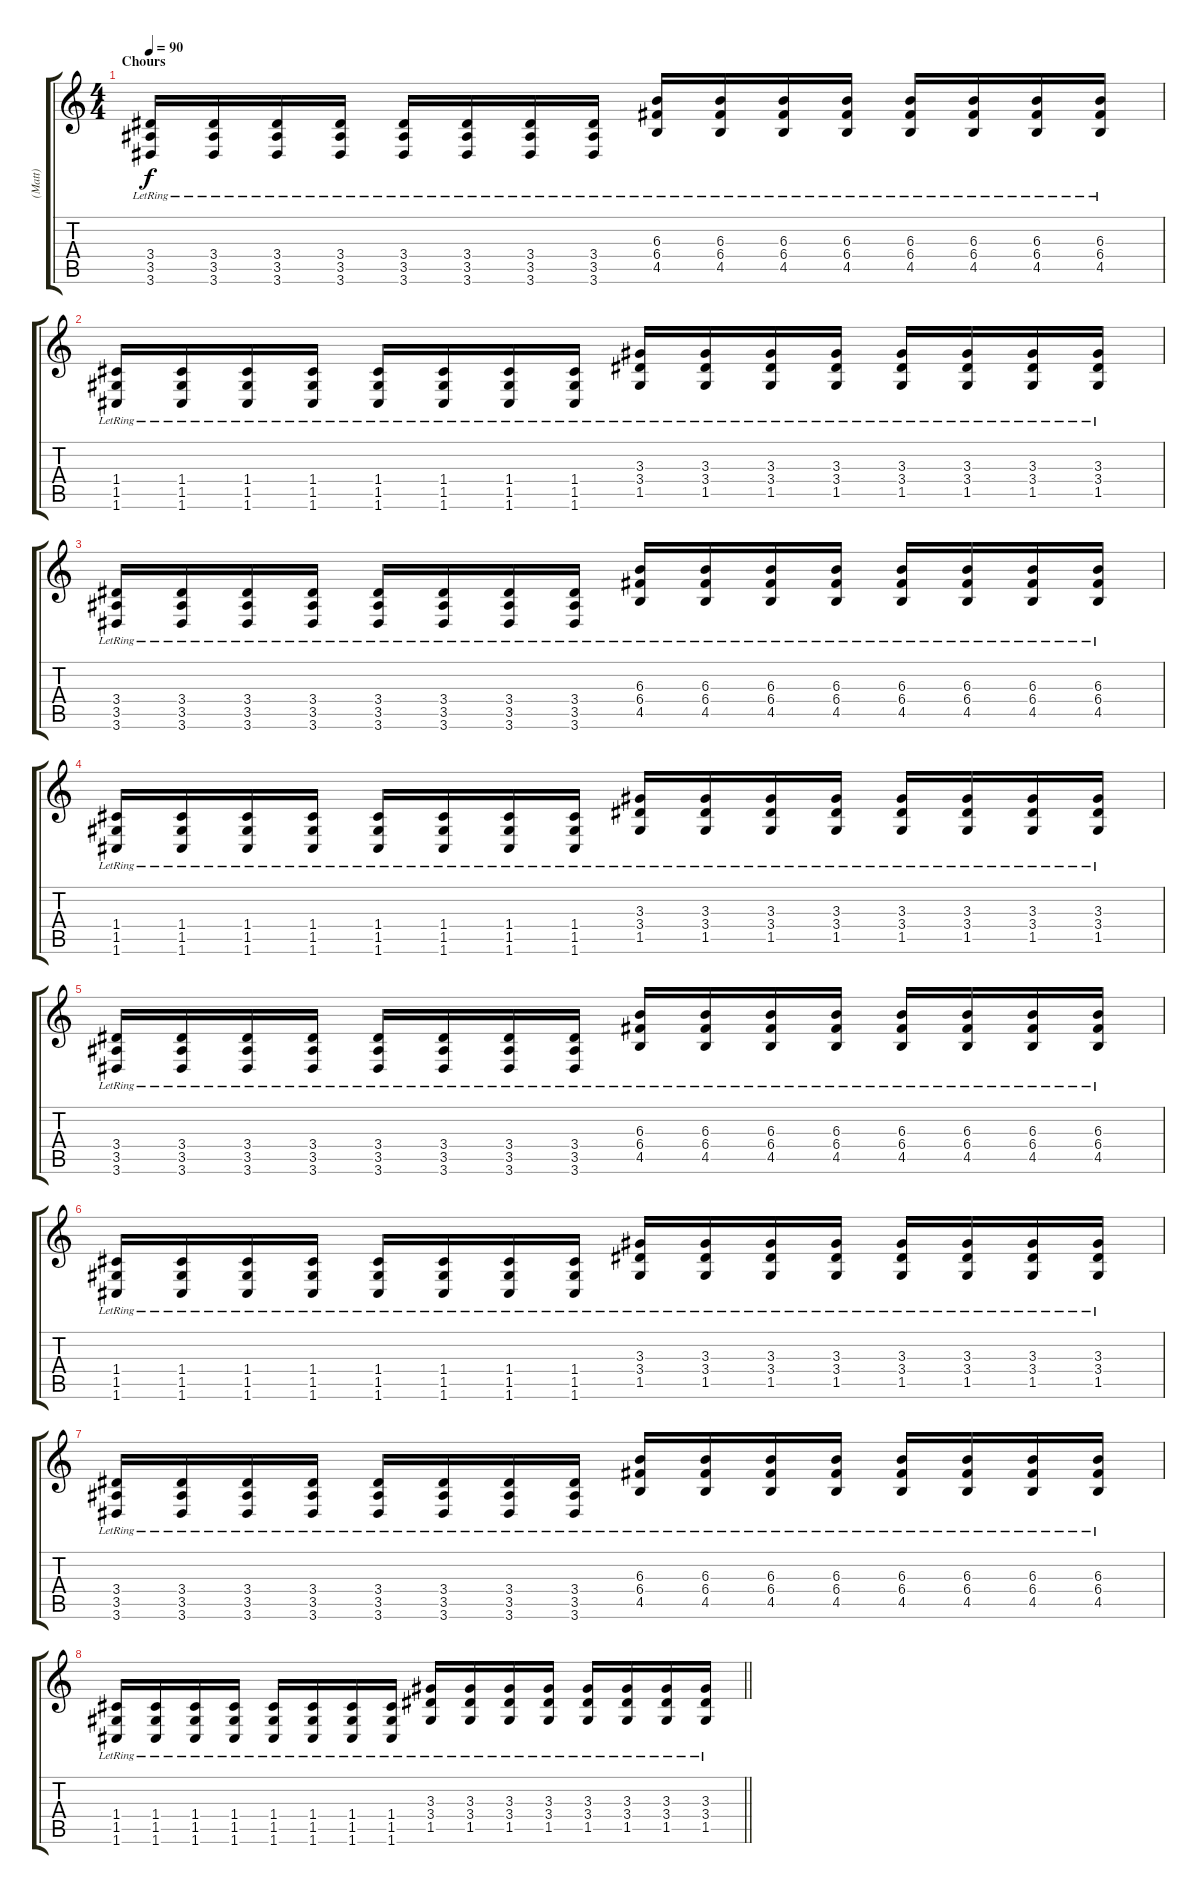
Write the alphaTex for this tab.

\track ("(Matt)" "(Matt)") {instrument acousticguitarsteel}
\staff {score tabs}
\tuning (D4 A3 F3 C3 G2 C2) {hide}
\ts (4 4)
\section ("" "Chours")
\tempo 90
\clef g2
\ks c
(3.4{lr} 3.5{lr} 3.6{lr}).16{dy f} (3.4{lr} 3.5{lr} 3.6{lr}).16 (3.4{lr} 3.5{lr} 3.6{lr}).16 (3.4{lr} 3.5{lr} 3.6{lr}).16 (3.4{lr} 3.5{lr} 3.6{lr}).16 (3.4{lr} 3.5{lr} 3.6{lr}).16 (3.4{lr} 3.5{lr} 3.6{lr}).16 (3.4{lr} 3.5{lr} 3.6{lr}).16 (6.3{lr} 6.4{lr} 4.5{lr}).16 (6.3{lr} 6.4{lr} 4.5{lr}).16 (6.3{lr} 6.4{lr} 4.5{lr}).16 (6.3{lr} 6.4{lr} 4.5{lr}).16 (6.3{lr} 6.4{lr} 4.5{lr}).16 (6.3{lr} 6.4{lr} 4.5{lr}).16 (6.3{lr} 6.4{lr} 4.5{lr}).16 (6.3{lr} 6.4{lr} 4.5{lr}).16 |
(1.4{lr} 1.5{lr} 1.6{lr}).16 (1.4{lr} 1.5{lr} 1.6{lr}).16 (1.4{lr} 1.5{lr} 1.6{lr}).16 (1.4{lr} 1.5{lr} 1.6{lr}).16 (1.4{lr} 1.5{lr} 1.6{lr}).16 (1.4{lr} 1.5{lr} 1.6{lr}).16 (1.4{lr} 1.5{lr} 1.6{lr}).16 (1.4{lr} 1.5{lr} 1.6{lr}).16 (3.3{lr} 3.4{lr} 1.5{lr}).16 (3.3{lr} 3.4{lr} 1.5{lr}).16 (3.3{lr} 3.4{lr} 1.5{lr}).16 (3.3{lr} 3.4{lr} 1.5{lr}).16 (3.3{lr} 3.4{lr} 1.5{lr}).16 (3.3{lr} 3.4{lr} 1.5{lr}).16 (3.3{lr} 3.4{lr} 1.5{lr}).16 (3.3{lr} 3.4{lr} 1.5{lr}).16 |
(3.4{lr} 3.5{lr} 3.6{lr}).16 (3.4{lr} 3.5{lr} 3.6{lr}).16 (3.4{lr} 3.5{lr} 3.6{lr}).16 (3.4{lr} 3.5{lr} 3.6{lr}).16 (3.4{lr} 3.5{lr} 3.6{lr}).16 (3.4{lr} 3.5{lr} 3.6{lr}).16 (3.4{lr} 3.5{lr} 3.6{lr}).16 (3.4{lr} 3.5{lr} 3.6{lr}).16 (6.3{lr} 6.4{lr} 4.5{lr}).16 (6.3{lr} 6.4{lr} 4.5{lr}).16 (6.3{lr} 6.4{lr} 4.5{lr}).16 (6.3{lr} 6.4{lr} 4.5{lr}).16 (6.3{lr} 6.4{lr} 4.5{lr}).16 (6.3{lr} 6.4{lr} 4.5{lr}).16 (6.3{lr} 6.4{lr} 4.5{lr}).16 (6.3{lr} 6.4{lr} 4.5{lr}).16 |
(1.4{lr} 1.5{lr} 1.6{lr}).16 (1.4{lr} 1.5{lr} 1.6{lr}).16 (1.4{lr} 1.5{lr} 1.6{lr}).16 (1.4{lr} 1.5{lr} 1.6{lr}).16 (1.4{lr} 1.5{lr} 1.6{lr}).16 (1.4{lr} 1.5{lr} 1.6{lr}).16 (1.4{lr} 1.5{lr} 1.6{lr}).16 (1.4{lr} 1.5{lr} 1.6{lr}).16 (3.3{lr} 3.4{lr} 1.5{lr}).16 (3.3{lr} 3.4{lr} 1.5{lr}).16 (3.3{lr} 3.4{lr} 1.5{lr}).16 (3.3{lr} 3.4{lr} 1.5{lr}).16 (3.3{lr} 3.4{lr} 1.5{lr}).16 (3.3{lr} 3.4{lr} 1.5{lr}).16 (3.3{lr} 3.4{lr} 1.5{lr}).16 (3.3{lr} 3.4{lr} 1.5{lr}).16 |
(3.4{lr} 3.5{lr} 3.6{lr}).16 (3.4{lr} 3.5{lr} 3.6{lr}).16 (3.4{lr} 3.5{lr} 3.6{lr}).16 (3.4{lr} 3.5{lr} 3.6{lr}).16 (3.4{lr} 3.5{lr} 3.6{lr}).16 (3.4{lr} 3.5{lr} 3.6{lr}).16 (3.4{lr} 3.5{lr} 3.6{lr}).16 (3.4{lr} 3.5{lr} 3.6{lr}).16 (6.3{lr} 6.4{lr} 4.5{lr}).16 (6.3{lr} 6.4{lr} 4.5{lr}).16 (6.3{lr} 6.4{lr} 4.5{lr}).16 (6.3{lr} 6.4{lr} 4.5{lr}).16 (6.3{lr} 6.4{lr} 4.5{lr}).16 (6.3{lr} 6.4{lr} 4.5{lr}).16 (6.3{lr} 6.4{lr} 4.5{lr}).16 (6.3{lr} 6.4{lr} 4.5{lr}).16 |
(1.4{lr} 1.5{lr} 1.6{lr}).16 (1.4{lr} 1.5{lr} 1.6{lr}).16 (1.4{lr} 1.5{lr} 1.6{lr}).16 (1.4{lr} 1.5{lr} 1.6{lr}).16 (1.4{lr} 1.5{lr} 1.6{lr}).16 (1.4{lr} 1.5{lr} 1.6{lr}).16 (1.4{lr} 1.5{lr} 1.6{lr}).16 (1.4{lr} 1.5{lr} 1.6{lr}).16 (3.3{lr} 3.4{lr} 1.5{lr}).16 (3.3{lr} 3.4{lr} 1.5{lr}).16 (3.3{lr} 3.4{lr} 1.5{lr}).16 (3.3{lr} 3.4{lr} 1.5{lr}).16 (3.3{lr} 3.4{lr} 1.5{lr}).16 (3.3{lr} 3.4{lr} 1.5{lr}).16 (3.3{lr} 3.4{lr} 1.5{lr}).16 (3.3{lr} 3.4{lr} 1.5{lr}).16 |
(3.4{lr} 3.5{lr} 3.6{lr}).16 (3.4{lr} 3.5{lr} 3.6{lr}).16 (3.4{lr} 3.5{lr} 3.6{lr}).16 (3.4{lr} 3.5{lr} 3.6{lr}).16 (3.4{lr} 3.5{lr} 3.6{lr}).16 (3.4{lr} 3.5{lr} 3.6{lr}).16 (3.4{lr} 3.5{lr} 3.6{lr}).16 (3.4{lr} 3.5{lr} 3.6{lr}).16 (6.3{lr} 6.4{lr} 4.5{lr}).16 (6.3{lr} 6.4{lr} 4.5{lr}).16 (6.3{lr} 6.4{lr} 4.5{lr}).16 (6.3{lr} 6.4{lr} 4.5{lr}).16 (6.3{lr} 6.4{lr} 4.5{lr}).16 (6.3{lr} 6.4{lr} 4.5{lr}).16 (6.3{lr} 6.4{lr} 4.5{lr}).16 (6.3{lr} 6.4{lr} 4.5{lr}).16 |
\barLineRight lightlight
(1.4{lr} 1.5{lr} 1.6{lr}).16 (1.4{lr} 1.5{lr} 1.6{lr}).16 (1.4{lr} 1.5{lr} 1.6{lr}).16 (1.4{lr} 1.5{lr} 1.6{lr}).16 (1.4{lr} 1.5{lr} 1.6{lr}).16 (1.4{lr} 1.5{lr} 1.6{lr}).16 (1.4{lr} 1.5{lr} 1.6{lr}).16 (1.4{lr} 1.5{lr} 1.6{lr}).16 (3.3{lr} 3.4{lr} 1.5{lr}).16 (3.3{lr} 3.4{lr} 1.5{lr}).16 (3.3{lr} 3.4{lr} 1.5{lr}).16 (3.3{lr} 3.4{lr} 1.5{lr}).16 (3.3{lr} 3.4{lr} 1.5{lr}).16 (3.3{lr} 3.4{lr} 1.5{lr}).16 (3.3{lr} 3.4{lr} 1.5{lr}).16 (3.3{lr} 3.4{lr} 1.5{lr}).16
